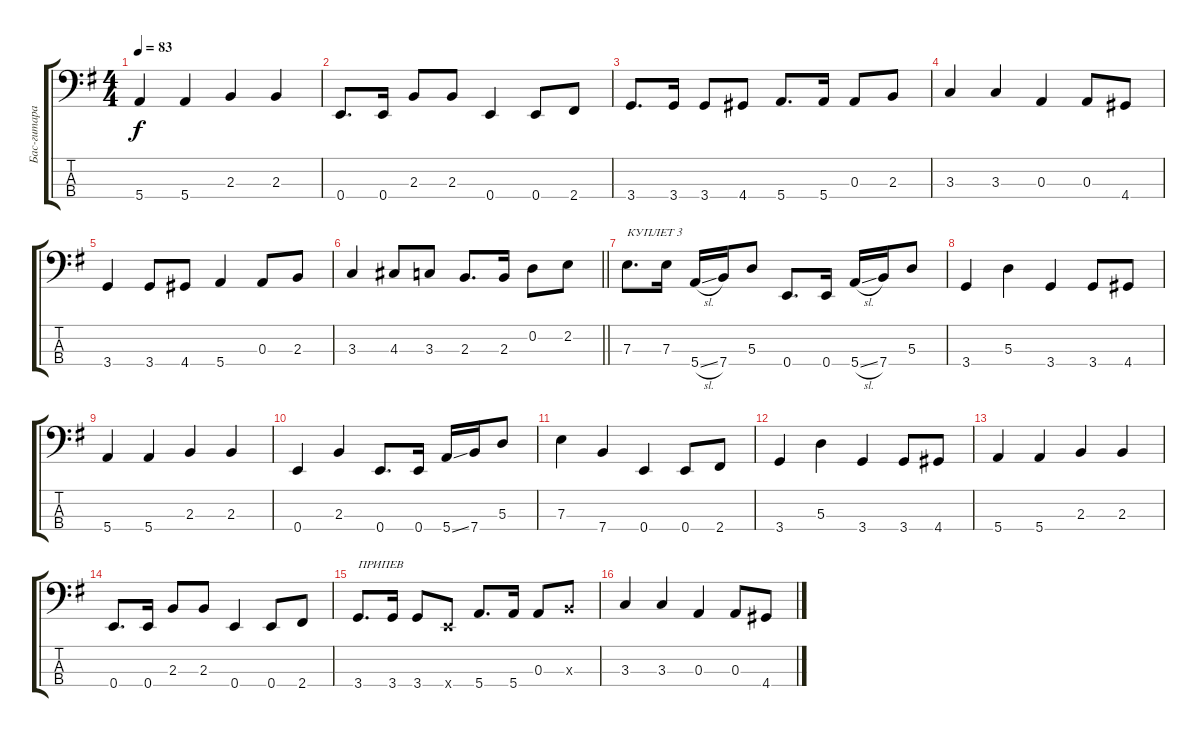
\track ("Бас-гитара" "Бас-гитара") {instrument electricbasspick}
\staff {score tabs}
\tuning (G2 D2 A1 E1) {hide}
\ts (4 4)
\tempo 83
\clef f4
\ks g
5.4.4{dy f} 5.4.4 2.3.4 2.3.4 |
0.4.8{d} 0.4.16 2.3.8 2.3.8 0.4.4 0.4.8 2.4.8 |
3.4.8{d} 3.4.16 3.4.8 4.4.8 5.4.8{d} 5.4.16 0.3.8 2.3.8 |
3.3.4 3.3.4 0.3.4 0.3.8 4.4.8 |
3.4.4 3.4.8 4.4.8 5.4.4 0.3.8 2.3.8 |
\barLineRight lightlight
3.3.4 4.3.8 3.3.8 2.3.8{d} 2.3.16 0.2.8 2.2.8 |
7.3.8{d txt "КУПЛЕТ 3"} 7.3.16 5.4{sl}.16 7.4.16 5.3.8 0.4.8{d} 0.4.16 5.4{sl}.16 7.4.16 5.3.8 |
3.4.4 5.3.4 3.4.4 3.4.8 4.4.8 |
5.4.4 5.4.4 2.3.4 2.3.4 |
0.4.4 2.3.4 0.4.8{d} 0.4.16 5.4{ss}.16 7.4.16 5.3.8 |
7.3.4 7.4.4 0.4.4 0.4.8 2.4.8 |
3.4.4 5.3.4 3.4.4 3.4.8 4.4.8 |
5.4.4 5.4.4 2.3.4 2.3.4 |
0.4.8{d} 0.4.16 2.3.8 2.3.8 0.4.4 0.4.8 2.4.8 |
3.4.8{d txt "ПРИПЕВ"} 3.4.16 3.4.8 0.4{x}.8 5.4.8{d} 5.4.16 0.3.8 2.3{x}.8 |
3.3.4 3.3.4 0.3.4 0.3.8 4.4.8
